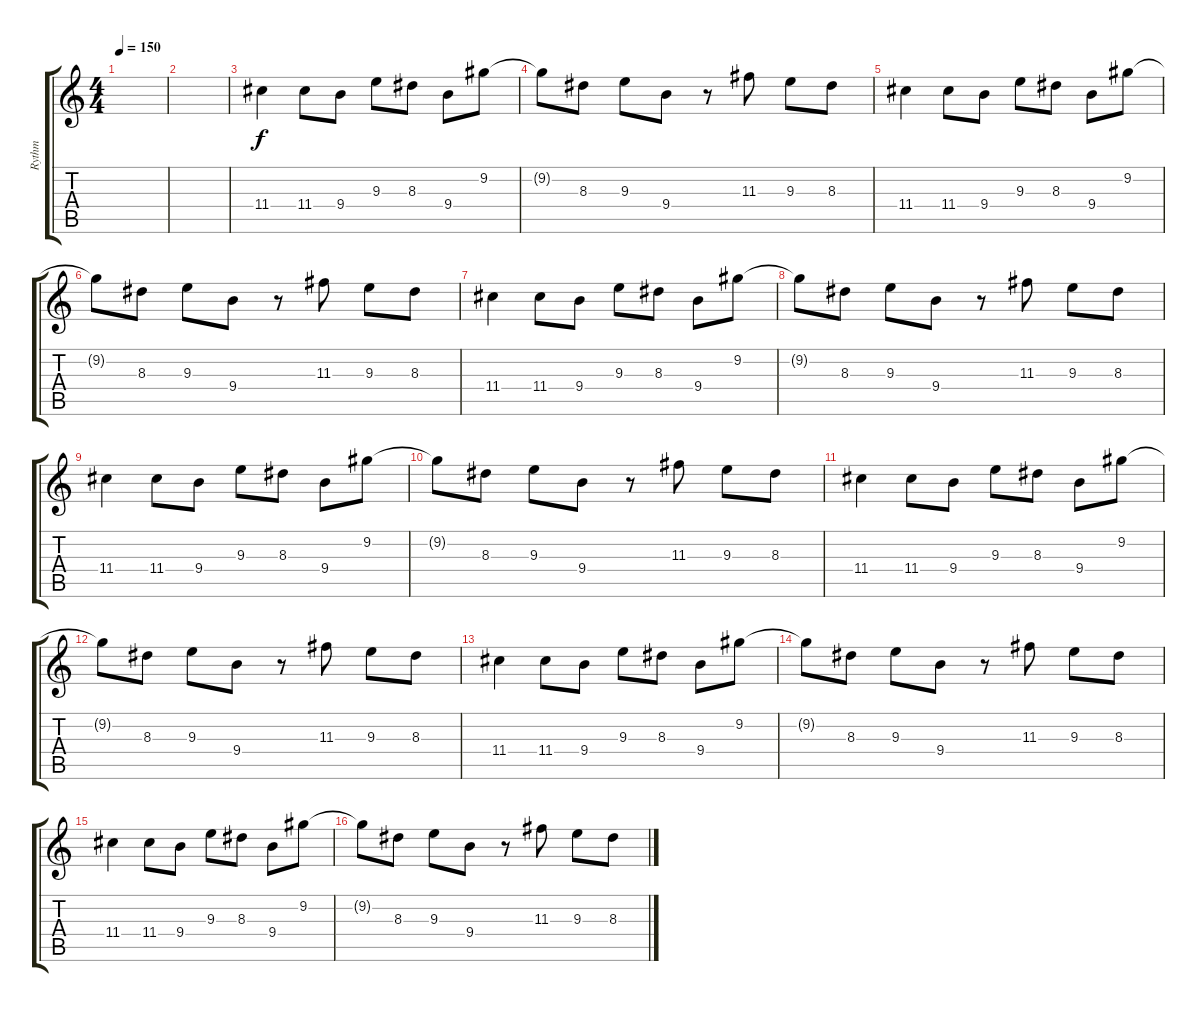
\track ("Rythm" "Rythm") {instrument distortionguitar}
\staff {score tabs}
\tuning (E4 B3 G3 D3 A2 D2) {hide}
\ts (4 4)
\tempo 150
\clef g2
\ks c
|
|
11.4.4 11.4.8 9.4.8 9.3.8 8.3.8 9.4.8 9.2.8 |
9.2{t}.8 8.3.8 9.3.8 9.4.8 r.8 11.3.8 9.3.8 8.3.8 |
11.4.4 11.4.8 9.4.8 9.3.8 8.3.8 9.4.8 9.2.8 |
9.2{t}.8 8.3.8 9.3.8 9.4.8 r.8 11.3.8 9.3.8 8.3.8 |
11.4.4 11.4.8 9.4.8 9.3.8 8.3.8 9.4.8 9.2.8 |
9.2{t}.8 8.3.8 9.3.8 9.4.8 r.8 11.3.8 9.3.8 8.3.8 |
11.4.4 11.4.8 9.4.8 9.3.8 8.3.8 9.4.8 9.2.8 |
9.2{t}.8 8.3.8 9.3.8 9.4.8 r.8 11.3.8 9.3.8 8.3.8 |
11.4.4 11.4.8 9.4.8 9.3.8 8.3.8 9.4.8 9.2.8 |
9.2{t}.8 8.3.8 9.3.8 9.4.8 r.8 11.3.8 9.3.8 8.3.8 |
11.4.4 11.4.8 9.4.8 9.3.8 8.3.8 9.4.8 9.2.8 |
9.2{t}.8 8.3.8 9.3.8 9.4.8 r.8 11.3.8 9.3.8 8.3.8 |
11.4.4 11.4.8 9.4.8 9.3.8 8.3.8 9.4.8 9.2.8 |
9.2{t}.8 8.3.8 9.3.8 9.4.8 r.8 11.3.8 9.3.8 8.3.8
